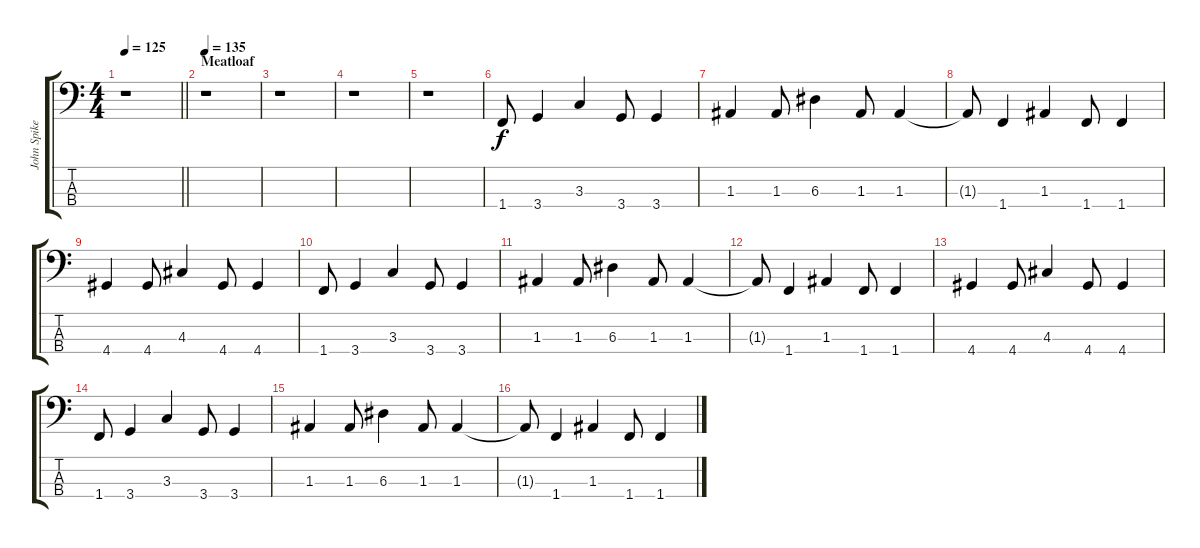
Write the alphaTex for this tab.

\track ("John Spiker" "John Spike") {instrument electricbassfinger}
\staff {score tabs}
\tuning (G2 D2 A1 E1) {hide}
\ts (4 4)
\tempo 125
\clef f4
\barLineRight lightlight
\ks c
r.1{dy f} |
\section ("" "Meatloaf")
\tempo 135
r.1 |
r.1 |
r.1 |
r.1 |
1.4.8 3.4.4 3.3.4 3.4.8 3.4.4 |
1.3.4 1.3.8 6.3.4 1.3.8 1.3.4 |
1.3{t}.8 1.4.4 1.3.4 1.4.8 1.4.4 |
4.4.4 4.4.8 4.3.4 4.4.8 4.4.4 |
1.4.8 3.4.4 3.3.4 3.4.8 3.4.4 |
1.3.4 1.3.8 6.3.4 1.3.8 1.3.4 |
1.3{t}.8 1.4.4 1.3.4 1.4.8 1.4.4 |
4.4.4 4.4.8 4.3.4 4.4.8 4.4.4 |
1.4.8 3.4.4 3.3.4 3.4.8 3.4.4 |
1.3.4 1.3.8 6.3.4 1.3.8 1.3.4 |
1.3{t}.8 1.4.4 1.3.4 1.4.8 1.4.4
